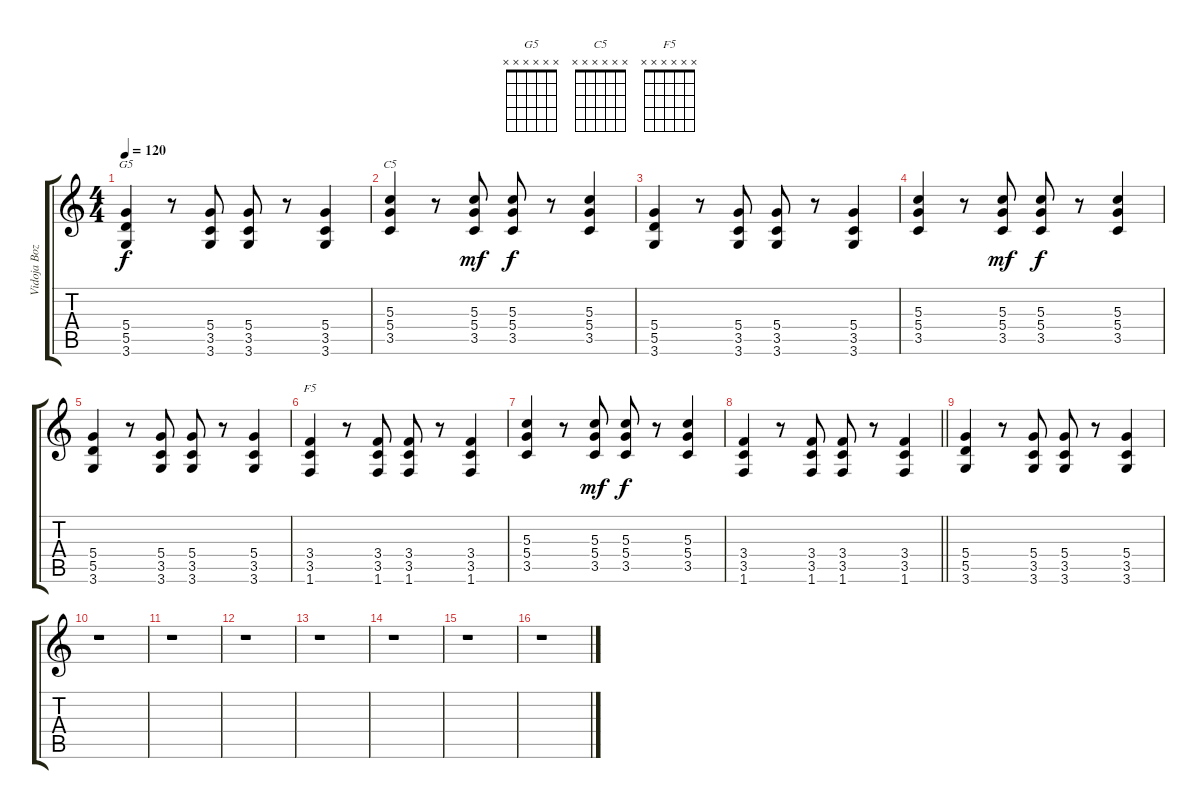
\track ("Vidoja Bozinovic-Dzindzer-prateca gitara" "Vidoja Boz") {instrument distortionguitar}
\staff {score tabs}
\tuning (E4 B3 G3 D3 A2 E2) {hide}
\chord ("G5" x x x x x x)
\chord ("C5" x x x x x x)
\chord ("F5" x x x x x x)
\ts (4 4)
\tempo 120
\clef g2
\ks c
(5.4 5.5 3.6).4{ch "G5" dy f} r.8 (5.4 3.5 3.6).8 (5.4 3.5 3.6).8 r.8 (5.4 3.5 3.6).4 |
(5.3 5.4 3.5).4{ch "C5"} r.8 (5.3 5.4 3.5).8{dy mf} (5.3 5.4 3.5).8{dy f} r.8 (5.3 5.4 3.5).4 |
(5.4 5.5 3.6).4 r.8 (5.4 3.5 3.6).8 (5.4 3.5 3.6).8 r.8 (5.4 3.5 3.6).4 |
(5.3 5.4 3.5).4 r.8 (5.3 5.4 3.5).8{dy mf} (5.3 5.4 3.5).8{dy f} r.8 (5.3 5.4 3.5).4 |
(5.4 5.5 3.6).4 r.8 (5.4 3.5 3.6).8 (5.4 3.5 3.6).8 r.8 (5.4 3.5 3.6).4 |
(3.4 3.5 1.6).4{ch "F5"} r.8 (3.4 3.5 1.6).8 (3.4 3.5 1.6).8 r.8 (3.4 3.5 1.6).4 |
(5.3 5.4 3.5).4 r.8 (5.3 5.4 3.5).8{dy mf} (5.3 5.4 3.5).8{dy f} r.8 (5.3 5.4 3.5).4 |
\barLineRight lightlight
(3.4 3.5 1.6).4 r.8 (3.4 3.5 1.6).8 (3.4 3.5 1.6).8 r.8 (3.4 3.5 1.6).4 |
(5.4 5.5 3.6).4 r.8 (5.4 3.5 3.6).8 (5.4 3.5 3.6).8 r.8 (5.4 3.5 3.6).4 |
r.1 |
r.1 |
r.1 |
r.1 |
r.1 |
r.1 |
r.1
